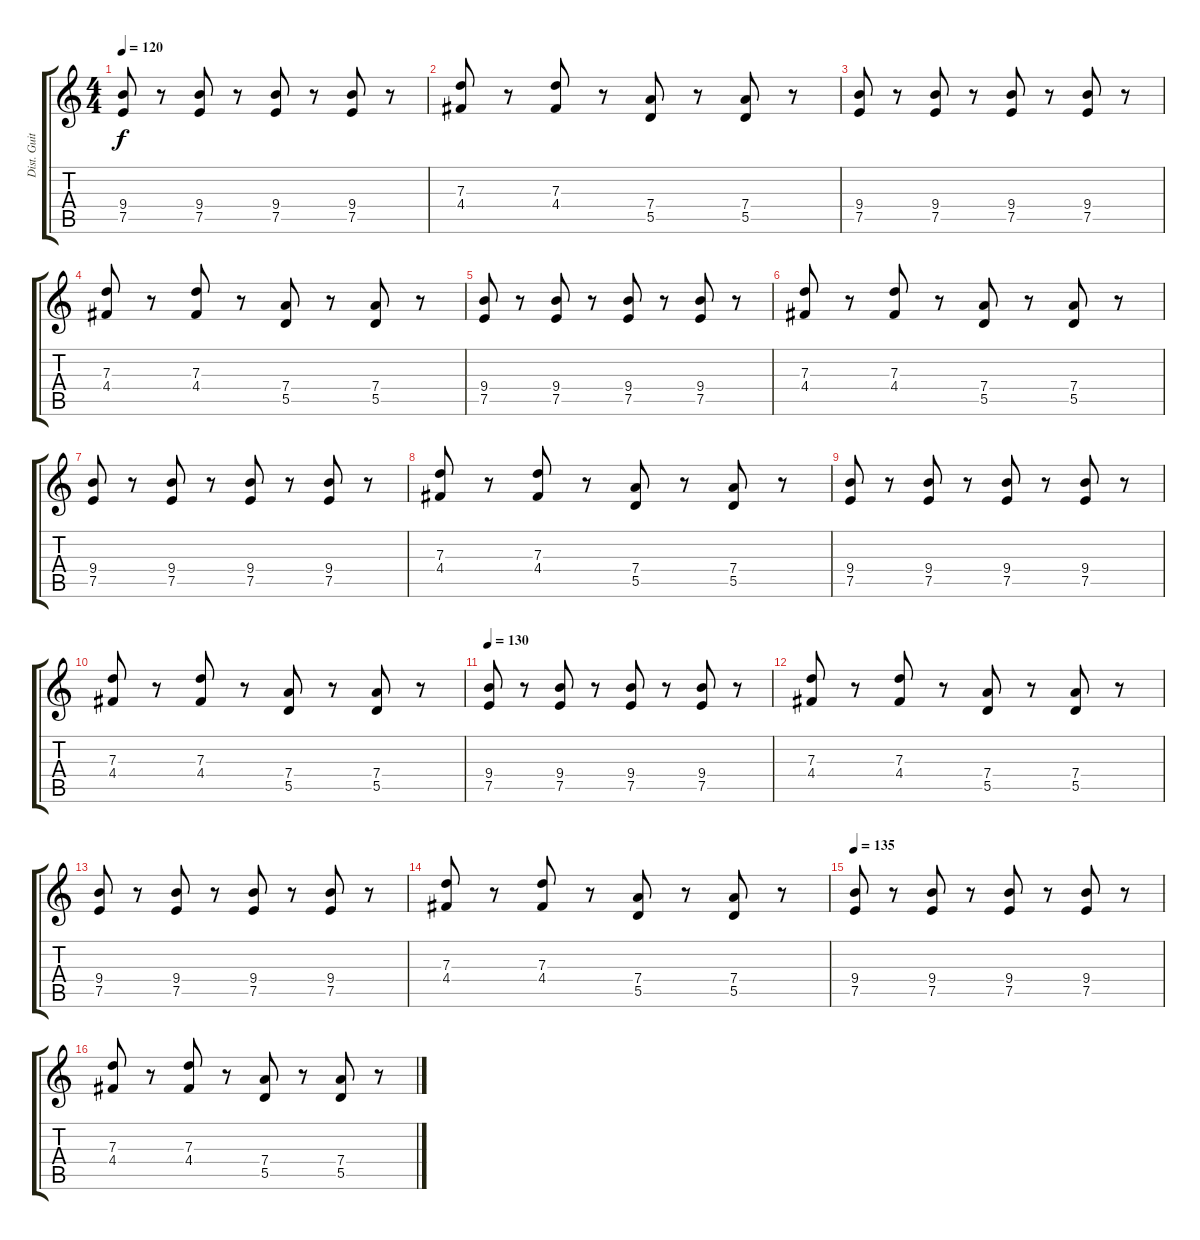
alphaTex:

\track ("Dist. Guitar 2" "Dist. Guit") {instrument distortionguitar}
\staff {score tabs}
\tuning (E4 B3 G3 D3 A2 E2) {hide}
\ts (4 4)
\tempo 120
\clef g2
\ks c
(9.4 7.5).8{dy f} r.8 (9.4 7.5).8 r.8 (9.4 7.5).8 r.8 (9.4 7.5).8 r.8 |
(7.3 4.4).8 r.8 (7.3 4.4).8 r.8 (7.4 5.5).8 r.8 (7.4 5.5).8 r.8 |
(9.4 7.5).8 r.8 (9.4 7.5).8 r.8 (9.4 7.5).8 r.8 (9.4 7.5).8 r.8 |
(7.3 4.4).8 r.8 (7.3 4.4).8 r.8 (7.4 5.5).8 r.8 (7.4 5.5).8 r.8 |
(9.4 7.5).8 r.8 (9.4 7.5).8 r.8 (9.4 7.5).8 r.8 (9.4 7.5).8 r.8 |
(7.3 4.4).8 r.8 (7.3 4.4).8 r.8 (7.4 5.5).8 r.8 (7.4 5.5).8 r.8 |
(9.4 7.5).8 r.8 (9.4 7.5).8 r.8 (9.4 7.5).8 r.8 (9.4 7.5).8 r.8 |
(7.3 4.4).8 r.8 (7.3 4.4).8 r.8 (7.4 5.5).8 r.8 (7.4 5.5).8 r.8 |
(9.4 7.5).8 r.8 (9.4 7.5).8 r.8 (9.4 7.5).8 r.8 (9.4 7.5).8 r.8 |
(7.3 4.4).8 r.8 (7.3 4.4).8 r.8 (7.4 5.5).8 r.8 (7.4 5.5).8 r.8 |
\tempo 130
(9.4 7.5).8 r.8 (9.4 7.5).8 r.8 (9.4 7.5).8 r.8 (9.4 7.5).8 r.8 |
(7.3 4.4).8 r.8 (7.3 4.4).8 r.8 (7.4 5.5).8 r.8 (7.4 5.5).8 r.8 |
(9.4 7.5).8 r.8 (9.4 7.5).8 r.8 (9.4 7.5).8 r.8 (9.4 7.5).8 r.8 |
(7.3 4.4).8 r.8 (7.3 4.4).8 r.8 (7.4 5.5).8 r.8 (7.4 5.5).8 r.8 |
\tempo 135
(9.4 7.5).8 r.8 (9.4 7.5).8 r.8 (9.4 7.5).8 r.8 (9.4 7.5).8 r.8 |
(7.3 4.4).8 r.8 (7.3 4.4).8 r.8 (7.4 5.5).8 r.8 (7.4 5.5).8 r.8
